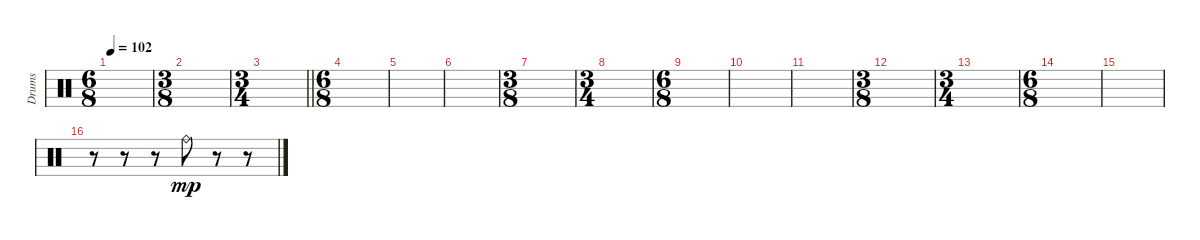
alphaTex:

\track ("Drums" "Drums") {instrument percussion}
\staff {score}
\articulation defaults
\ts (6 8)
\tempo 102
\clef neutral
\ks c
|
\ts (3 8)
|
\ts (3 4)
\barLineRight lightlight
|
\ts (6 8)
|
|
|
\ts (3 8)
|
\ts (3 4)
|
\ts (6 8)
|
|
|
\ts (3 8)
|
\ts (3 4)
|
\ts (6 8)
|
|
r.8 r.8 r.8 "Ride (bell)".8{dy mp} r.8 r.8
